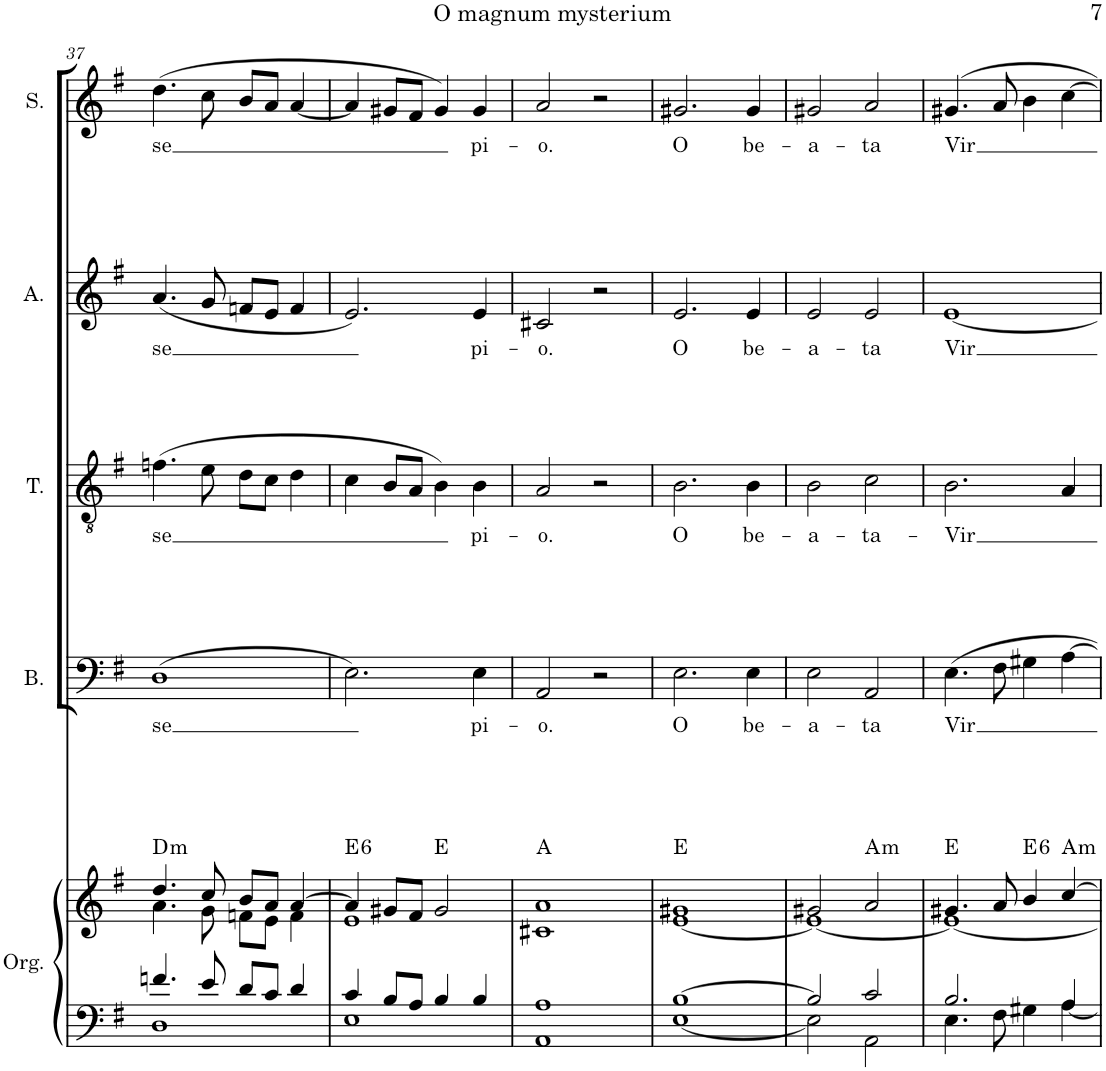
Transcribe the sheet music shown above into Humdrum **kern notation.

**kern	**kern	**harte	**kern	**text	**kern	**text	**kern	**text	**kern	**text
*part5	*part5	*part5	*part4	*part4	*part3	*part3	*part2	*part2	*part1	*part1
*staff6	*staff5	*	*staff4	*staff4	*staff3	*staff3	*staff2	*staff2	*staff1	*staff1
*I"Órgano	*	*	*I"Bajo	*	*I"Tenor	*	*I"Alto	*	*I"Soprano	*
*	*	*	*I'B.	*	*I'T.	*	*I'A.	*	*I'S.	*
!!LO:PB:g=z
*clefF4	*clefG2	*	*clefF4	*	*clefGv2	*	*clefG2	*	*clefG2	*
*k[f#]	*k[f#]	*	*k[f#]	*	*k[f#]	*	*k[f#]	*	*k[f#]	*
*M2/2	*M2/2	*	*M2/2	*	*M2/2	*	*M2/2	*	*M2/2	*
*met(c|)	*met(c|)	*	*met(c|)	*	*met(c|)	*	*met(c|)	*	*met(c|)	*
=37	=37	=37	=37	=37	=37	=37	=37	=37	=37	=37
*^	*^	*	*	*	*	*	*	*	*	*
!	!	!	!	!LO:H:kt=m	!	!LO:LY:b	!	!LO:LY:b	!	!LO:LY:b	!	!LO:LY:b
4.fn/	1D	4.dd/	4.a\	D:min	(1D	se	(4.fn\	se	(4.a/	se	(4.dd\	se
8e/	.	8cc/	8g\	.	.	.	8e\	.	8g/	.	8cc\	.
8d/L	.	8b/L	8fn\L	.	.	.	8d\L	.	8fn/L	.	8b/L	.
8c/J	.	8a/J	8e\J	.	.	.	8c\J	.	8e/J	.	8a/J	.
4d/	.	[4a/	4f\	.	.	.	4d\	.	4f/	.	[4a/	.
=38	=38	=38	=38	=38	=38	=38	=38	=38	=38	=38	=38	=38
!	!	!	!	!LO:H:kt=6	!	!	!	!	!	!	!	!
4c/	1E	4a/]	1e	E:maj6	2.E\)	.	4c\	.	2.e/)	.	4a/]	.
8B/L	.	8g#X/L	.	.	.	.	8B/L	.	.	.	8g#X/L	.
8A/J	.	8f#/J	.	.	.	.	8A/J	.	.	.	8f#/J	.
4B/	.	2g#/	.	E:maj	.	.	4B\)	.	.	.	4g#/)	.
!	!	!	!	!	!	!LO:LY:b	!	!LO:LY:b	!	!LO:LY:b	!	!LO:LY:b
4B/	.	.	.	.	4E\	pi-	4B\	pi-	4e/	pi-	4g#/	pi-
=39	=39	=39	=39	=39	=39	=39	=39	=39	=39	=39	=39	=39
!	!	!	!	!	!	!LO:LY:b	!	!LO:LY:b	!	!LO:LY:b	!	!LO:LY:b
1A	1AA	1a	1c#X	A:maj	2AA/	-o.	2A/	-o.	2c#X/	-o.	2a/	-o.
.	.	.	.	.	2r	.	2r	.	2r	.	2r	.
=40	=40	=40	=40	=40	=40	=40	=40	=40	=40	=40	=40	=40
!	!	!	!	!	!	!LO:LY:b	!	!LO:LY:b	!	!LO:LY:b	!	!LO:LY:b
[1B	[1E	1g#X	[1e	E:maj	2.E\	O	2.B\	O	2.e/	O	2.g#X/	O
!	!	!	!	!	!	!LO:LY:b	!	!LO:LY:b	!	!LO:LY:b	!	!LO:LY:b
.	.	.	.	.	4E\	be-	4B\	be-	4e/	be-	4g#/	be-
=41	=41	=41	=41	=41	=41	=41	=41	=41	=41	=41	=41	=41
!	!	!	!	!	!	!LO:LY:b	!	!LO:LY:b	!	!LO:LY:b	!	!LO:LY:b
2B/]	2E\]	2g#X/	1e_	.	2E\	-a-	2B\	-a-	2e/	-a-	2g#X/	-a-
!	!	!	!	!LO:H:kt=m	!	!LO:LY:b	!	!LO:LY:b	!	!LO:LY:b	!	!LO:LY:b
2c/	2AA\	2a/	.	A:min	2AA/	-ta	2c\	-ta-	2e/	-ta	2a/	-ta
=42	=42	=42	=42	=42	=42	=42	=42	=42	=42	=42	=42	=42
!	!	!	!	!	!	!LO:LY:b	!	!LO:LY:b	!	!LO:LY:b	!	!LO:LY:b
2.B/	4.E\	4.g#X/	1e_	E:maj	4.E\	Vir	2.B\	-Vir	[1e	Vir	4.g#X/	Vir
.	8F#\	8a/	.	.	8F#\	.	.	.	.	.	8a/	.
!	!	!	!	!LO:H:kt=6	!	!	!	!	!	!	!	!
.	4G#X\	4b/	.	E:maj6	4G#X\	.	.	.	.	.	4b\	.
!	!	!	!	!LO:H:kt=m	!	!	!	!	!	!	!	!
4A/	[4A\	[4cc/	.	A:min	[4A\	.	4A/	.	.	.	[4cc\	.
*v	*v	*	*	*	*	*	*	*	*	*	*	*
*	*v	*v	*	*	*	*	*	*	*	*	*
=	=	=	=	=	=	=	=	=	=	=
*-	*-	*-	*-	*-	*-	*-	*-	*-	*-	*-
